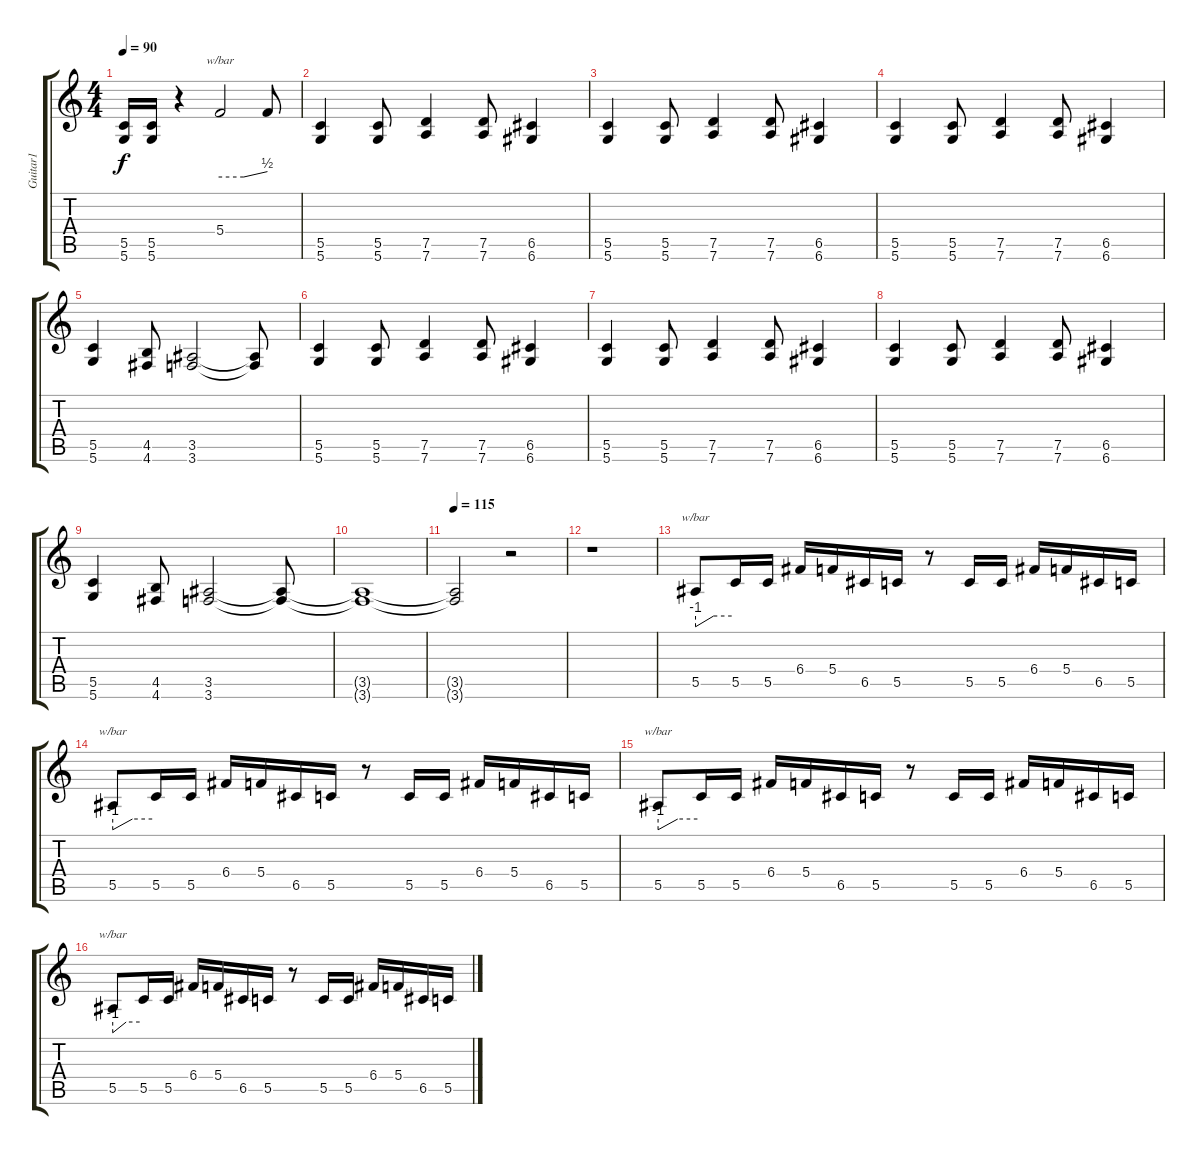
\track ("Guitar1" "Guitar1") {instrument distortionguitar}
\staff {score tabs}
\tuning (D4 A3 F3 C3 G2 D2) {hide}
\ts (4 4)
\tempo 90
\clef g2
\ks c
(5.5 5.6).16{dy f} (5.5 5.6).16 r.4 5.4.2{tbe (custom default 0 0 30 0 60 2)} 5.4{t}.8 |
(5.5 5.6).4 (5.5 5.6).8 (7.5 7.6).4 (7.5 7.6).8 (6.5 6.6).4 |
(5.5 5.6).4 (5.5 5.6).8 (7.5 7.6).4 (7.5 7.6).8 (6.5 6.6).4 |
(5.5 5.6).4 (5.5 5.6).8 (7.5 7.6).4 (7.5 7.6).8 (6.5 6.6).4 |
(5.5 5.6).4 (4.5 4.6).8 (3.5 3.6).2 (3.5{t} 3.6{t}).8 |
(5.5 5.6).4 (5.5 5.6).8 (7.5 7.6).4 (7.5 7.6).8 (6.5 6.6).4 |
(5.5 5.6).4 (5.5 5.6).8 (7.5 7.6).4 (7.5 7.6).8 (6.5 6.6).4 |
(5.5 5.6).4 (5.5 5.6).8 (7.5 7.6).4 (7.5 7.6).8 (6.5 6.6).4 |
(5.5 5.6).4 (4.5 4.6).8 (3.5 3.6).2 (3.5{t} 3.6{t}).8 |
(3.5{t} 3.6{t}).1{volume 0} |
\tempo 115
(3.5{t} 3.6{t}).2 r.2 |
r.1{volume 12} |
5.5.8{tbe (custom default 0 -4 30 0 60 0)} 5.5.16 5.5.16 6.4.16 5.4.16 6.5.16 5.5.16 r.8 5.5.16 5.5.16 6.4.16 5.4.16 6.5.16 5.5.16 |
5.5.8{tbe (custom default 0 -4 30 0 60 0)} 5.5.16 5.5.16 6.4.16 5.4.16 6.5.16 5.5.16 r.8 5.5.16 5.5.16 6.4.16 5.4.16 6.5.16 5.5.16 |
5.5.8{tbe (custom default 0 -4 30 0 60 0)} 5.5.16 5.5.16 6.4.16 5.4.16 6.5.16 5.5.16 r.8 5.5.16 5.5.16 6.4.16 5.4.16 6.5.16 5.5.16 |
5.5.8{tbe (custom default 0 -4 30 0 60 0)} 5.5.16 5.5.16 6.4.16 5.4.16 6.5.16 5.5.16 r.8 5.5.16 5.5.16 6.4.16 5.4.16 6.5.16 5.5.16
